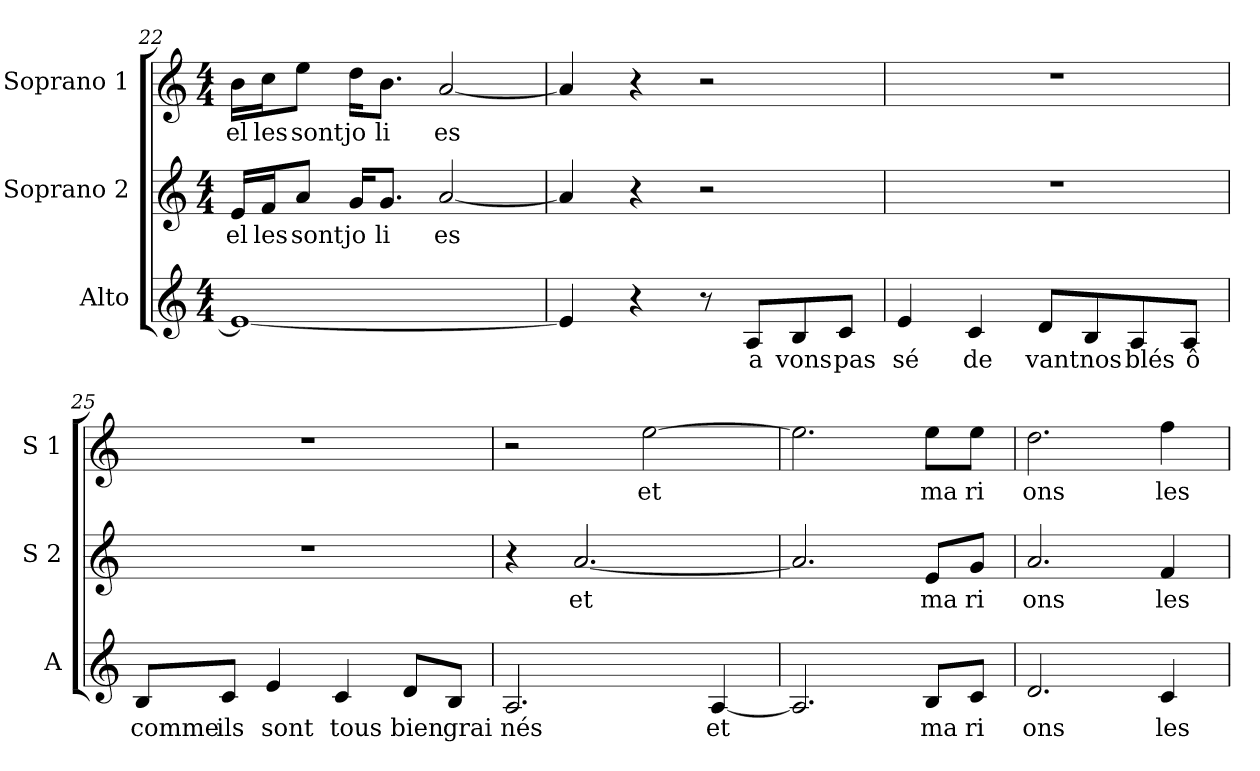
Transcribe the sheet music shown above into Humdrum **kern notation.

**kern	**text	**kern	**text	**kern	**text
*part3	*part3	*part2	*part2	*part1	*part1
*staff3	*staff3	*staff2	*staff2	*staff1	*staff1
*I"Alto	*	*I"Soprano 2	*	*I"Soprano 1	*
*I'A	*	*I'S 2	*	*I'S 1	*
*clefG2	*	*clefG2	*	*clefG2	*
*k[]	*	*k[]	*	*k[]	*
*C:	*	*C:	*	*C:	*
*M4/4	*	*M4/4	*	*M4/4	*
=22	=22	=22	=22	=22	=22
!	!	!	!LO:LY:b	!	!
!	!	!	!	!	!LO:LY:b
1e_	.	16e/LL	el	16b\LL	el
!	!	!	!LO:LY:b	!	!
!	!	!	!	!	!LO:LY:b
.	.	16f/J	les	16cc\J	les
!	!	!	!LO:LY:b	!	!
!	!	!	!	!	!LO:LY:b
.	.	8a/J	sont	8ee\J	sont
!	!	!	!LO:LY:b	!	!
!	!	!	!	!	!LO:LY:b
.	.	16g/KL	jo	16dd\KL	jo
!	!	!	!LO:LY:b	!	!
!	!	!	!	!	!LO:LY:b
.	.	8.g/J	li	8.b\J	li
!	!	!	!LO:LY:b	!	!
!	!	!	!	!	!LO:LY:b
.	.	[2a/	es	[2a/	es
=23	=23	=23	=23	=23	=23
4e/]	.	4a/]	.	4a/]	.
4r	.	4r	.	4r	.
8r	.	2r	.	2r	.
!	!LO:LY:b	!	!	!	!
8A/L	a	.	.	.	.
!	!LO:LY:b	!	!	!	!
8B/	vons	.	.	.	.
!	!LO:LY:b	!	!	!	!
8c/J	pas	.	.	.	.
=24	=24	=24	=24	=24	=24
!	!LO:LY:b	!	!	!	!
4e/	sé	1r	.	1r	.
!	!LO:LY:b	!	!	!	!
4c/	de	.	.	.	.
!	!LO:LY:b	!	!	!	!
8d/L	vant	.	.	.	.
!	!LO:LY:b	!	!	!	!
8B/	nos	.	.	.	.
!	!LO:LY:b	!	!	!	!
8A/	blés	.	.	.	.
!	!LO:LY:b	!	!	!	!
8A/J	ô	.	.	.	.
!!LO:LB:g=z
=25	=25	=25	=25	=25	=25
!	!LO:LY:b	!	!	!	!
8B/L	comme	1r	.	1r	.
!	!LO:LY:b	!	!	!	!
8c/J	ils	.	.	.	.
!	!LO:LY:b	!	!	!	!
4e/	sont	.	.	.	.
!	!LO:LY:b	!	!	!	!
4c/	tous	.	.	.	.
!	!LO:LY:b	!	!	!	!
8d/L	bien	.	.	.	.
!	!LO:LY:b	!	!	!	!
8B/J	grai	.	.	.	.
=26	=26	=26	=26	=26	=26
!	!LO:LY:b	!	!	!	!
2.A/	nés	4r	.	2r	.
!	!	!	!LO:LY:b	!	!
.	.	[2.a/	et	.	.
!	!	!	!	!	!LO:LY:b
.	.	.	.	[2ee\	et
!	!LO:LY:b	!	!	!	!
[4A/	et	.	.	.	.
=27	=27	=27	=27	=27	=27
2.A/]	.	2.a/]	.	2.ee\]	.
!	!LO:LY:b	!	!	!	!
!	!	!	!LO:LY:b	!	!
!	!	!	!	!	!LO:LY:b
8B/L	ma	8e/L	ma	8ee\L	ma
!	!LO:LY:b	!	!	!	!
!	!	!	!LO:LY:b	!	!
!	!	!	!	!	!LO:LY:b
8c/J	ri	8g/J	ri	8ee\J	ri
=28	=28	=28	=28	=28	=28
!	!LO:LY:b	!	!	!	!
!	!	!	!LO:LY:b	!	!
!	!	!	!	!	!LO:LY:b
2.d/	ons	2.a/	ons	2.dd\	ons
!	!LO:LY:b	!	!	!	!
!	!	!	!LO:LY:b	!	!
!	!	!	!	!	!LO:LY:b
4c/	les	4f/	les	4ff\	les
=	=	=	=	=	=
*-	*-	*-	*-	*-	*-
